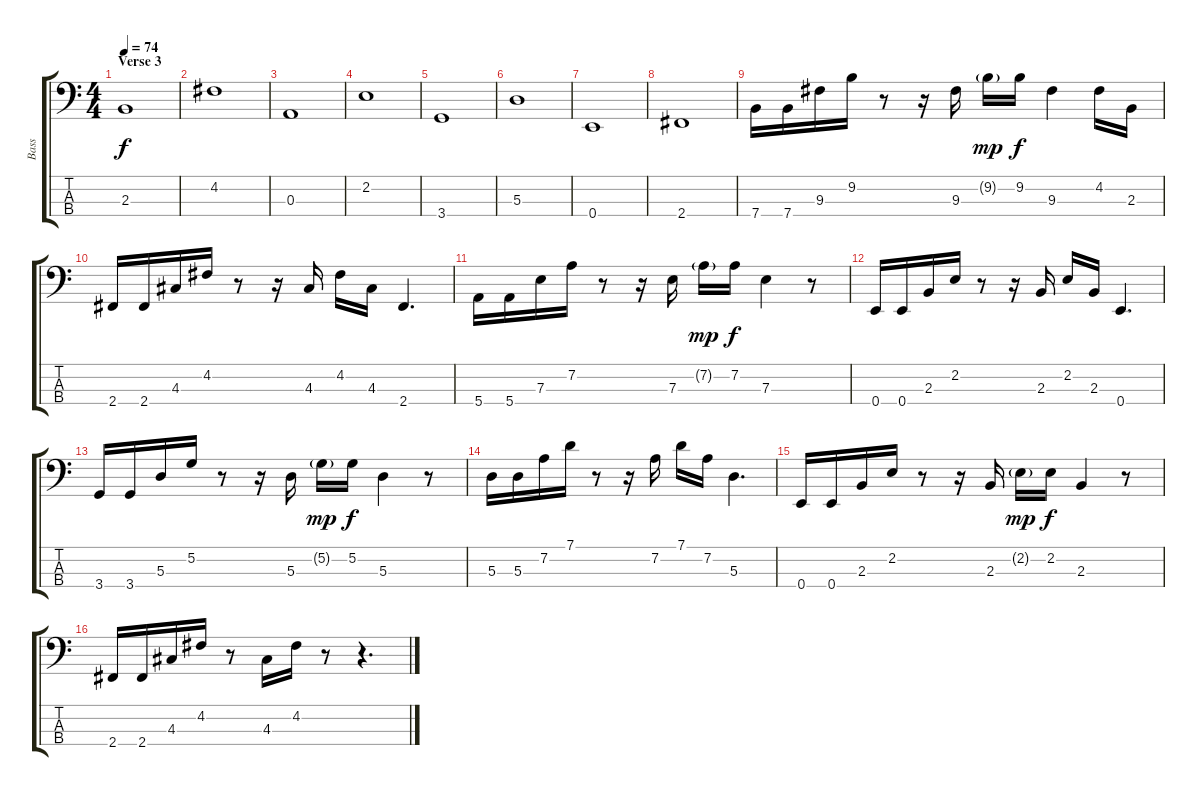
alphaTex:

\track ("Bass" "Bass") {instrument electricbasspick}
\staff {score tabs}
\tuning (G2 D2 A1 E1) {hide}
\ts (4 4)
\section ("" "Verse 3")
\tempo 74
\clef f4
\ks c
2.3.1{dy f} |
4.2.1 |
0.3.1 |
2.2.1 |
3.4.1 |
5.3.1 |
0.4.1 |
2.4.1 |
7.4.16 7.4.16 9.3.16 9.2.16 r.8 r.16 9.3.16 9.2{g}.16{dy mp} 9.2.16{dy f} 9.3.4 4.2.16 2.3.16 |
2.4.16 2.4.16 4.3.16 4.2.16 r.8 r.16 4.3.16 4.2.16 4.3.16 2.4.4{d} |
5.4.16 5.4.16 7.3.16 7.2.16 r.8 r.16 7.3.16 7.2{g}.16{dy mp} 7.2.16{dy f} 7.3.4 r.8 |
0.4.16 0.4.16 2.3.16 2.2.16 r.8 r.16 2.3.16 2.2.16 2.3.16 0.4.4{d} |
3.4.16 3.4.16 5.3.16 5.2.16 r.8 r.16 5.3.16 5.2{g}.16{dy mp} 5.2.16{dy f} 5.3.4 r.8 |
5.3.16 5.3.16 7.2.16 7.1.16 r.8 r.16 7.2.16 7.1.16 7.2.16 5.3.4{d} |
0.4.16 0.4.16 2.3.16 2.2.16 r.8 r.16 2.3.16 2.2{g}.16{dy mp} 2.2.16{dy f} 2.3.4 r.8 |
2.4.16 2.4.16 4.3.16 4.2.16 r.8 4.3.16 4.2.16 r.8 r.4{d}
